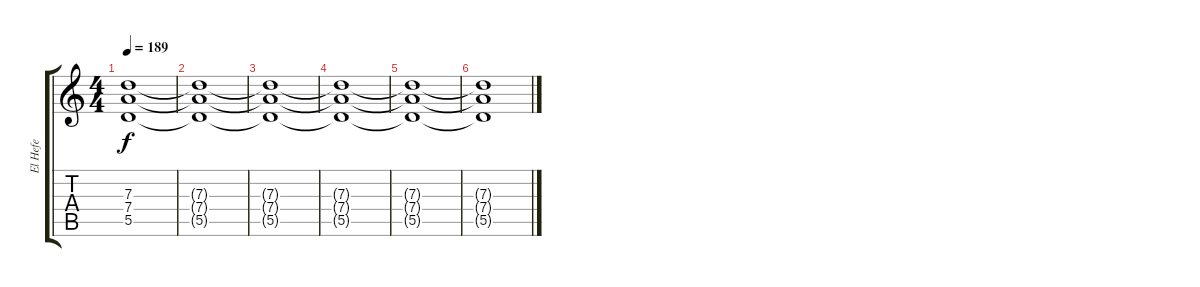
\track ("El Hefe" "El Hefe") {instrument distortionguitar}
\staff {score tabs}
\tuning (E4 B3 G3 D3 A2 E2) {hide}
\ts (4 4)
\tempo 189
\clef g2
\ks c
(7.3 7.4 5.5).1{dy f} |
(7.3{t} 7.4{t} 5.5{t}).1 |
(7.3{t} 7.4{t} 5.5{t}).1 |
(7.3{t} 7.4{t} 5.5{t}).1 |
(7.3{t} 7.4{t} 5.5{t}).1 |
(7.3{t} 7.4{t} 5.5{t}).1
